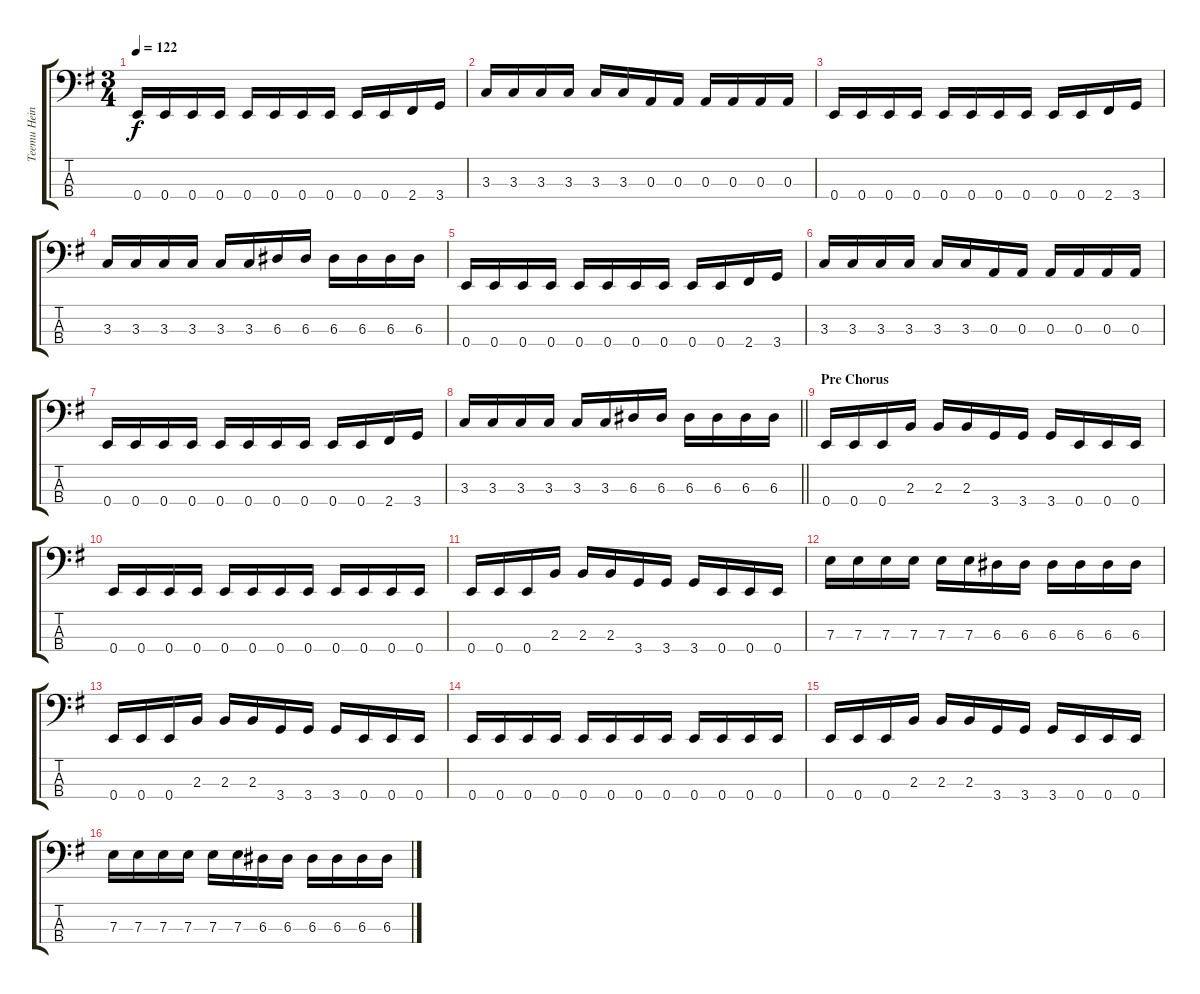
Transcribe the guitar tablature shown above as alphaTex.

\track ("Teemu Heinola - bass" "Teemu Hein") {instrument electricbasspick}
\staff {score tabs}
\tuning (G2 D2 A1 E1) {hide}
\ts (3 4)
\tempo 122
\clef f4
\ks eminor
0.4.16{dy f} 0.4.16 0.4.16 0.4.16 0.4.16 0.4.16 0.4.16 0.4.16 0.4.16 0.4.16 2.4.16 3.4.16 |
3.3.16 3.3.16 3.3.16 3.3.16 3.3.16 3.3.16 0.3.16 0.3.16 0.3.16 0.3.16 0.3.16 0.3.16 |
0.4.16 0.4.16 0.4.16 0.4.16 0.4.16 0.4.16 0.4.16 0.4.16 0.4.16 0.4.16 2.4.16 3.4.16 |
3.3.16 3.3.16 3.3.16 3.3.16 3.3.16 3.3.16 6.3.16 6.3.16 6.3.16 6.3.16 6.3.16 6.3.16 |
0.4.16 0.4.16 0.4.16 0.4.16 0.4.16 0.4.16 0.4.16 0.4.16 0.4.16 0.4.16 2.4.16 3.4.16 |
3.3.16 3.3.16 3.3.16 3.3.16 3.3.16 3.3.16 0.3.16 0.3.16 0.3.16 0.3.16 0.3.16 0.3.16 |
0.4.16 0.4.16 0.4.16 0.4.16 0.4.16 0.4.16 0.4.16 0.4.16 0.4.16 0.4.16 2.4.16 3.4.16 |
\barLineRight lightlight
3.3.16 3.3.16 3.3.16 3.3.16 3.3.16 3.3.16 6.3.16 6.3.16 6.3.16 6.3.16 6.3.16 6.3.16 |
\section ("" "Pre Chorus")
0.4.16 0.4.16 0.4.16 2.3.16 2.3.16 2.3.16 3.4.16 3.4.16 3.4.16 0.4.16 0.4.16 0.4.16 |
0.4.16 0.4.16 0.4.16 0.4.16 0.4.16 0.4.16 0.4.16 0.4.16 0.4.16 0.4.16 0.4.16 0.4.16 |
0.4.16 0.4.16 0.4.16 2.3.16 2.3.16 2.3.16 3.4.16 3.4.16 3.4.16 0.4.16 0.4.16 0.4.16 |
7.3.16 7.3.16 7.3.16 7.3.16 7.3.16 7.3.16 6.3.16 6.3.16 6.3.16 6.3.16 6.3.16 6.3.16 |
0.4.16 0.4.16 0.4.16 2.3.16 2.3.16 2.3.16 3.4.16 3.4.16 3.4.16 0.4.16 0.4.16 0.4.16 |
0.4.16 0.4.16 0.4.16 0.4.16 0.4.16 0.4.16 0.4.16 0.4.16 0.4.16 0.4.16 0.4.16 0.4.16 |
0.4.16 0.4.16 0.4.16 2.3.16 2.3.16 2.3.16 3.4.16 3.4.16 3.4.16 0.4.16 0.4.16 0.4.16 |
7.3.16 7.3.16 7.3.16 7.3.16 7.3.16 7.3.16 6.3.16 6.3.16 6.3.16 6.3.16 6.3.16 6.3.16
